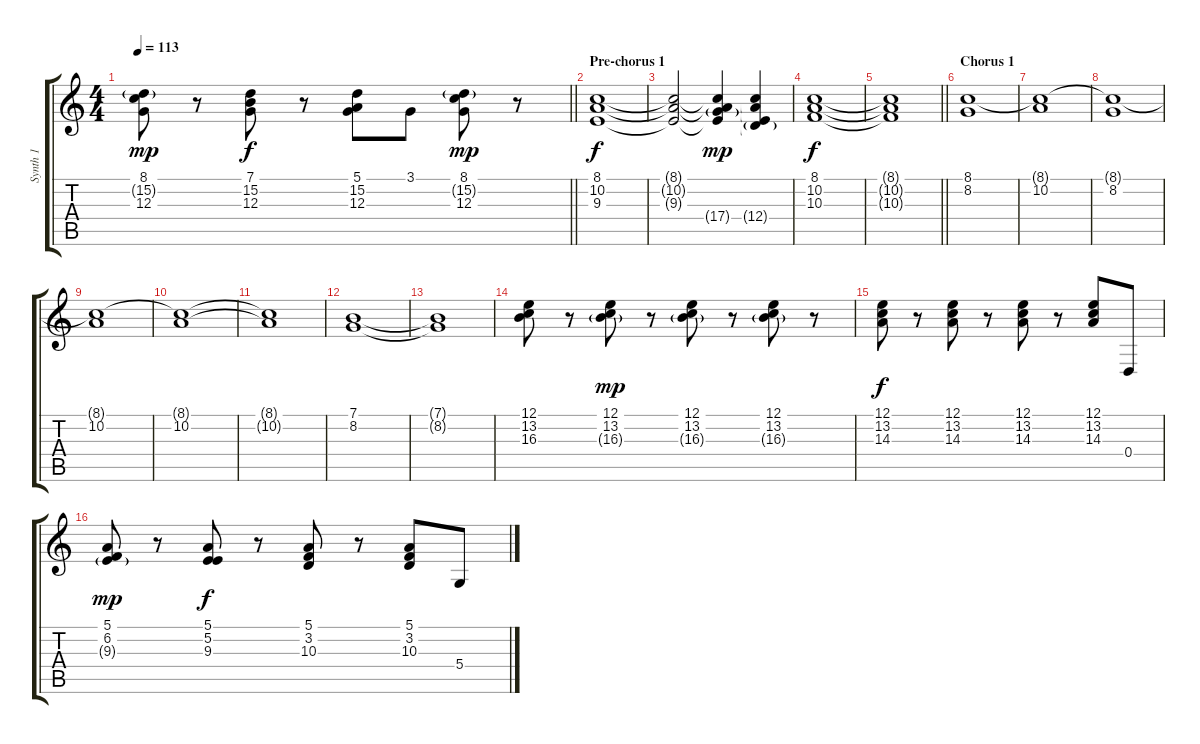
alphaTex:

\track ("Synth 1" "Synth 1") {instrument synthbrass1}
\staff {score tabs}
\tuning (E4 B3 G3 D3 A2 E2) {hide}
\ts (4 4)
\tempo 113
\clef g2
\barLineRight lightlight
\ks c
(8.1 15.2{g} 12.3).8{dy mp} r.8 (7.1 15.2 12.3).8{dy f} r.8 (5.1 15.2 12.3).8 3.1.8 (8.1 15.2{g} 12.3).8{dy mp} r.8 |
\section ("" "Pre-chorus 1")
(8.1 10.2 9.3).1{dy f} |
(8.1{t} 10.2{t} 9.3{t}).2 (8.1{t} 10.2{t} 9.3{t} 17.4{g}).4{dy mp} (8.1{t} 10.2{t} 9.3{t} 12.4{g}).4 |
(8.1 10.2 10.3).1{dy f} |
\barLineRight lightlight
(8.1{t} 10.2{t} 10.3{t}).1 |
\section ("" "Chorus 1")
(8.1 8.2).1 |
(8.1{t} 10.2).1 |
(8.1{t} 8.2).1 |
(8.1{t} 10.2).1 |
(8.1{t} 10.2).1 |
(8.1{t} 10.2{t}).1 |
(7.1 8.2).1 |
(7.1{t} 8.2{t}).1 |
(12.1 13.2 16.3).8 r.8 (12.1 13.2 16.3{g}).8{dy mp} r.8 (12.1 13.2 16.3{g}).8 r.8 (12.1 13.2 16.3{g}).8 r.8 |
(12.1 13.2 14.3).8{dy f} r.8 (12.1 13.2 14.3).8 r.8 (12.1 13.2 14.3).8 r.8 (12.1 13.2 14.3).8 0.4.8 |
(5.1 6.2 9.3{g}).8{dy mp} r.8 (5.1 5.2 9.3).8{dy f} r.8 (5.1 3.2 10.3).8 r.8 (5.1 3.2 10.3).8 5.4.8
